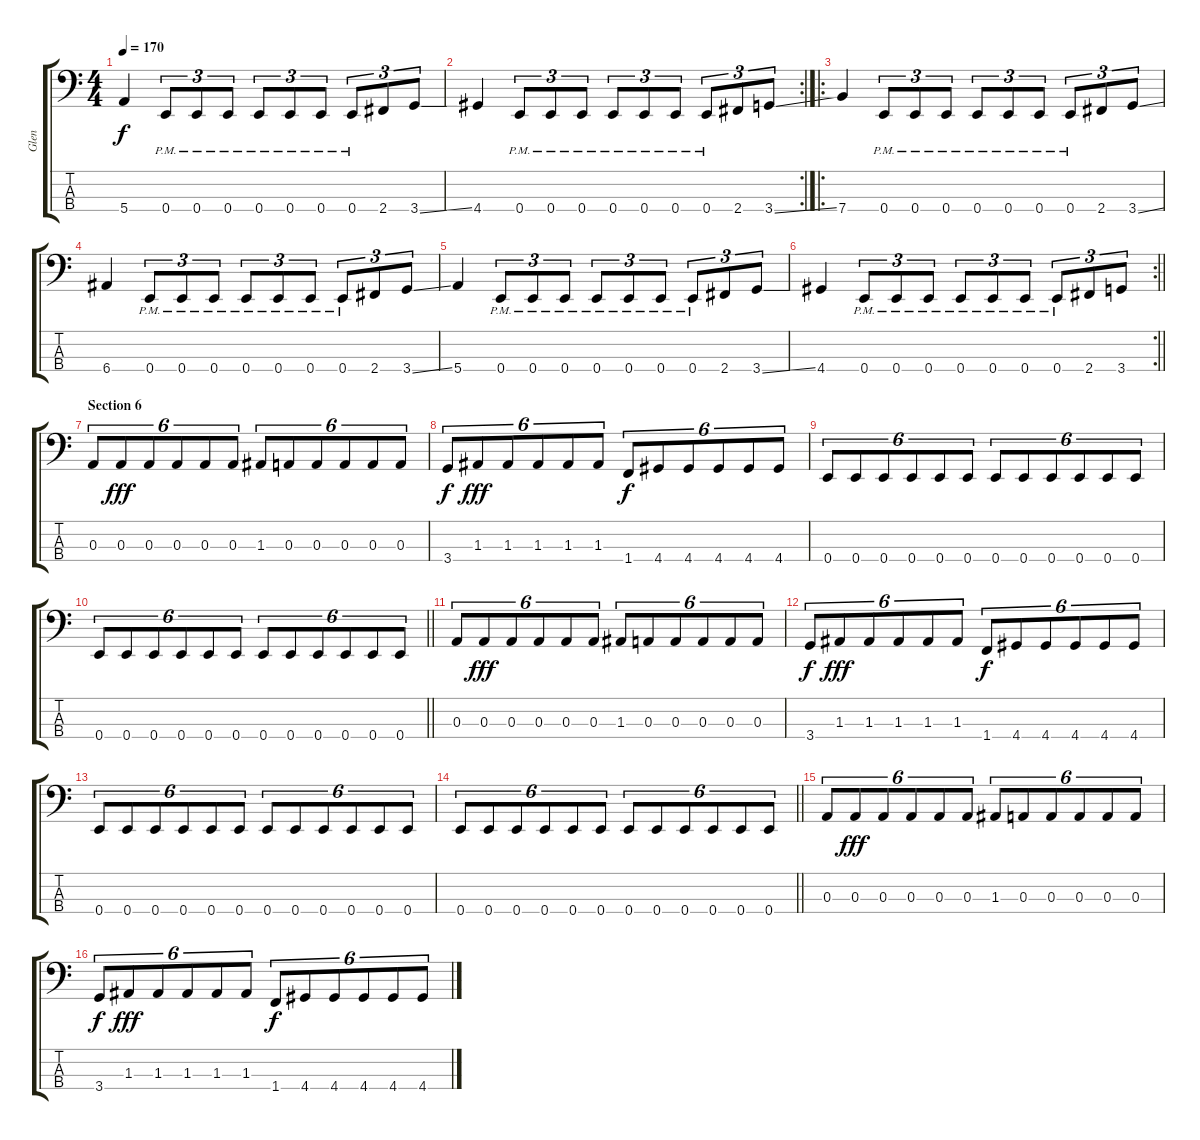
\track ("Glen" "Glen") {instrument electricbasspick}
\staff {score tabs}
\tuning (G2 D2 A1 E1) {hide}
\ts (4 4)
\tempo 170
\clef f4
\ks c
5.4.4{dy f} 0.4{pm}.8{tu (3 2)} 0.4{pm}.8{tu (3 2)} 0.4{pm}.8{tu (3 2)} 0.4{pm}.8{tu (3 2)} 0.4{pm}.8{tu (3 2)} 0.4{pm}.8{tu (3 2)} 0.4{pm}.8{tu (3 2)} 2.4.8{tu (3 2)} 3.4{ss}.8{tu (3 2)} |
\rc 2
4.4.4 0.4{pm}.8{tu (3 2)} 0.4{pm}.8{tu (3 2)} 0.4{pm}.8{tu (3 2)} 0.4{pm}.8{tu (3 2)} 0.4{pm}.8{tu (3 2)} 0.4{pm}.8{tu (3 2)} 0.4{pm}.8{tu (3 2)} 2.4.8{tu (3 2)} 3.4{ss}.8{tu (3 2)} |
\ro
7.4.4 0.4{pm}.8{tu (3 2)} 0.4{pm}.8{tu (3 2)} 0.4{pm}.8{tu (3 2)} 0.4{pm}.8{tu (3 2)} 0.4{pm}.8{tu (3 2)} 0.4{pm}.8{tu (3 2)} 0.4{pm}.8{tu (3 2)} 2.4.8{tu (3 2)} 3.4{ss}.8{tu (3 2)} |
6.4.4 0.4{pm}.8{tu (3 2)} 0.4{pm}.8{tu (3 2)} 0.4{pm}.8{tu (3 2)} 0.4{pm}.8{tu (3 2)} 0.4{pm}.8{tu (3 2)} 0.4{pm}.8{tu (3 2)} 0.4{pm}.8{tu (3 2)} 2.4.8{tu (3 2)} 3.4{ss}.8{tu (3 2)} |
5.4.4 0.4{pm}.8{tu (3 2)} 0.4{pm}.8{tu (3 2)} 0.4{pm}.8{tu (3 2)} 0.4{pm}.8{tu (3 2)} 0.4{pm}.8{tu (3 2)} 0.4{pm}.8{tu (3 2)} 0.4{pm}.8{tu (3 2)} 2.4.8{tu (3 2)} 3.4{ss}.8{tu (3 2)} |
\rc 2
\barLineRight lightlight
4.4.4 0.4{pm}.8{tu (3 2)} 0.4{pm}.8{tu (3 2)} 0.4{pm}.8{tu (3 2)} 0.4{pm}.8{tu (3 2)} 0.4{pm}.8{tu (3 2)} 0.4{pm}.8{tu (3 2)} 0.4{pm}.8{tu (3 2)} 2.4.8{tu (3 2)} 3.4.8{tu (3 2)} |
\section ("" "Section 6")
0.3.8{tu (6 4)} 0.3.8{tu (6 4) dy fff} 0.3.8{tu (6 4)} 0.3.8{tu (6 4)} 0.3.8{tu (6 4)} 0.3.8{tu (6 4)} 1.3.8{tu (6 4)} 0.3.8{tu (6 4)} 0.3.8{tu (6 4)} 0.3.8{tu (6 4)} 0.3.8{tu (6 4)} 0.3.8{tu (6 4)} |
3.4.8{tu (6 4) dy f} 1.3.8{tu (6 4) dy fff} 1.3.8{tu (6 4)} 1.3.8{tu (6 4)} 1.3.8{tu (6 4)} 1.3.8{tu (6 4)} 1.4.8{tu (6 4) dy f} 4.4.8{tu (6 4)} 4.4.8{tu (6 4)} 4.4.8{tu (6 4)} 4.4.8{tu (6 4)} 4.4.8{tu (6 4)} |
0.4.8{tu (6 4)} 0.4.8{tu (6 4)} 0.4.8{tu (6 4)} 0.4.8{tu (6 4)} 0.4.8{tu (6 4)} 0.4.8{tu (6 4)} 0.4.8{tu (6 4)} 0.4.8{tu (6 4)} 0.4.8{tu (6 4)} 0.4.8{tu (6 4)} 0.4.8{tu (6 4)} 0.4.8{tu (6 4)} |
\barLineRight lightlight
0.4.8{tu (6 4)} 0.4.8{tu (6 4)} 0.4.8{tu (6 4)} 0.4.8{tu (6 4)} 0.4.8{tu (6 4)} 0.4.8{tu (6 4)} 0.4.8{tu (6 4)} 0.4.8{tu (6 4)} 0.4.8{tu (6 4)} 0.4.8{tu (6 4)} 0.4.8{tu (6 4)} 0.4.8{tu (6 4)} |
0.3.8{tu (6 4)} 0.3.8{tu (6 4) dy fff} 0.3.8{tu (6 4)} 0.3.8{tu (6 4)} 0.3.8{tu (6 4)} 0.3.8{tu (6 4)} 1.3.8{tu (6 4)} 0.3.8{tu (6 4)} 0.3.8{tu (6 4)} 0.3.8{tu (6 4)} 0.3.8{tu (6 4)} 0.3.8{tu (6 4)} |
3.4.8{tu (6 4) dy f} 1.3.8{tu (6 4) dy fff} 1.3.8{tu (6 4)} 1.3.8{tu (6 4)} 1.3.8{tu (6 4)} 1.3.8{tu (6 4)} 1.4.8{tu (6 4) dy f} 4.4.8{tu (6 4)} 4.4.8{tu (6 4)} 4.4.8{tu (6 4)} 4.4.8{tu (6 4)} 4.4.8{tu (6 4)} |
0.4.8{tu (6 4)} 0.4.8{tu (6 4)} 0.4.8{tu (6 4)} 0.4.8{tu (6 4)} 0.4.8{tu (6 4)} 0.4.8{tu (6 4)} 0.4.8{tu (6 4)} 0.4.8{tu (6 4)} 0.4.8{tu (6 4)} 0.4.8{tu (6 4)} 0.4.8{tu (6 4)} 0.4.8{tu (6 4)} |
\barLineRight lightlight
0.4.8{tu (6 4)} 0.4.8{tu (6 4)} 0.4.8{tu (6 4)} 0.4.8{tu (6 4)} 0.4.8{tu (6 4)} 0.4.8{tu (6 4)} 0.4.8{tu (6 4)} 0.4.8{tu (6 4)} 0.4.8{tu (6 4)} 0.4.8{tu (6 4)} 0.4.8{tu (6 4)} 0.4.8{tu (6 4)} |
0.3.8{tu (6 4)} 0.3.8{tu (6 4) dy fff} 0.3.8{tu (6 4)} 0.3.8{tu (6 4)} 0.3.8{tu (6 4)} 0.3.8{tu (6 4)} 1.3.8{tu (6 4)} 0.3.8{tu (6 4)} 0.3.8{tu (6 4)} 0.3.8{tu (6 4)} 0.3.8{tu (6 4)} 0.3.8{tu (6 4)} |
3.4.8{tu (6 4) dy f} 1.3.8{tu (6 4) dy fff} 1.3.8{tu (6 4)} 1.3.8{tu (6 4)} 1.3.8{tu (6 4)} 1.3.8{tu (6 4)} 1.4.8{tu (6 4) dy f} 4.4.8{tu (6 4)} 4.4.8{tu (6 4)} 4.4.8{tu (6 4)} 4.4.8{tu (6 4)} 4.4.8{tu (6 4)}
